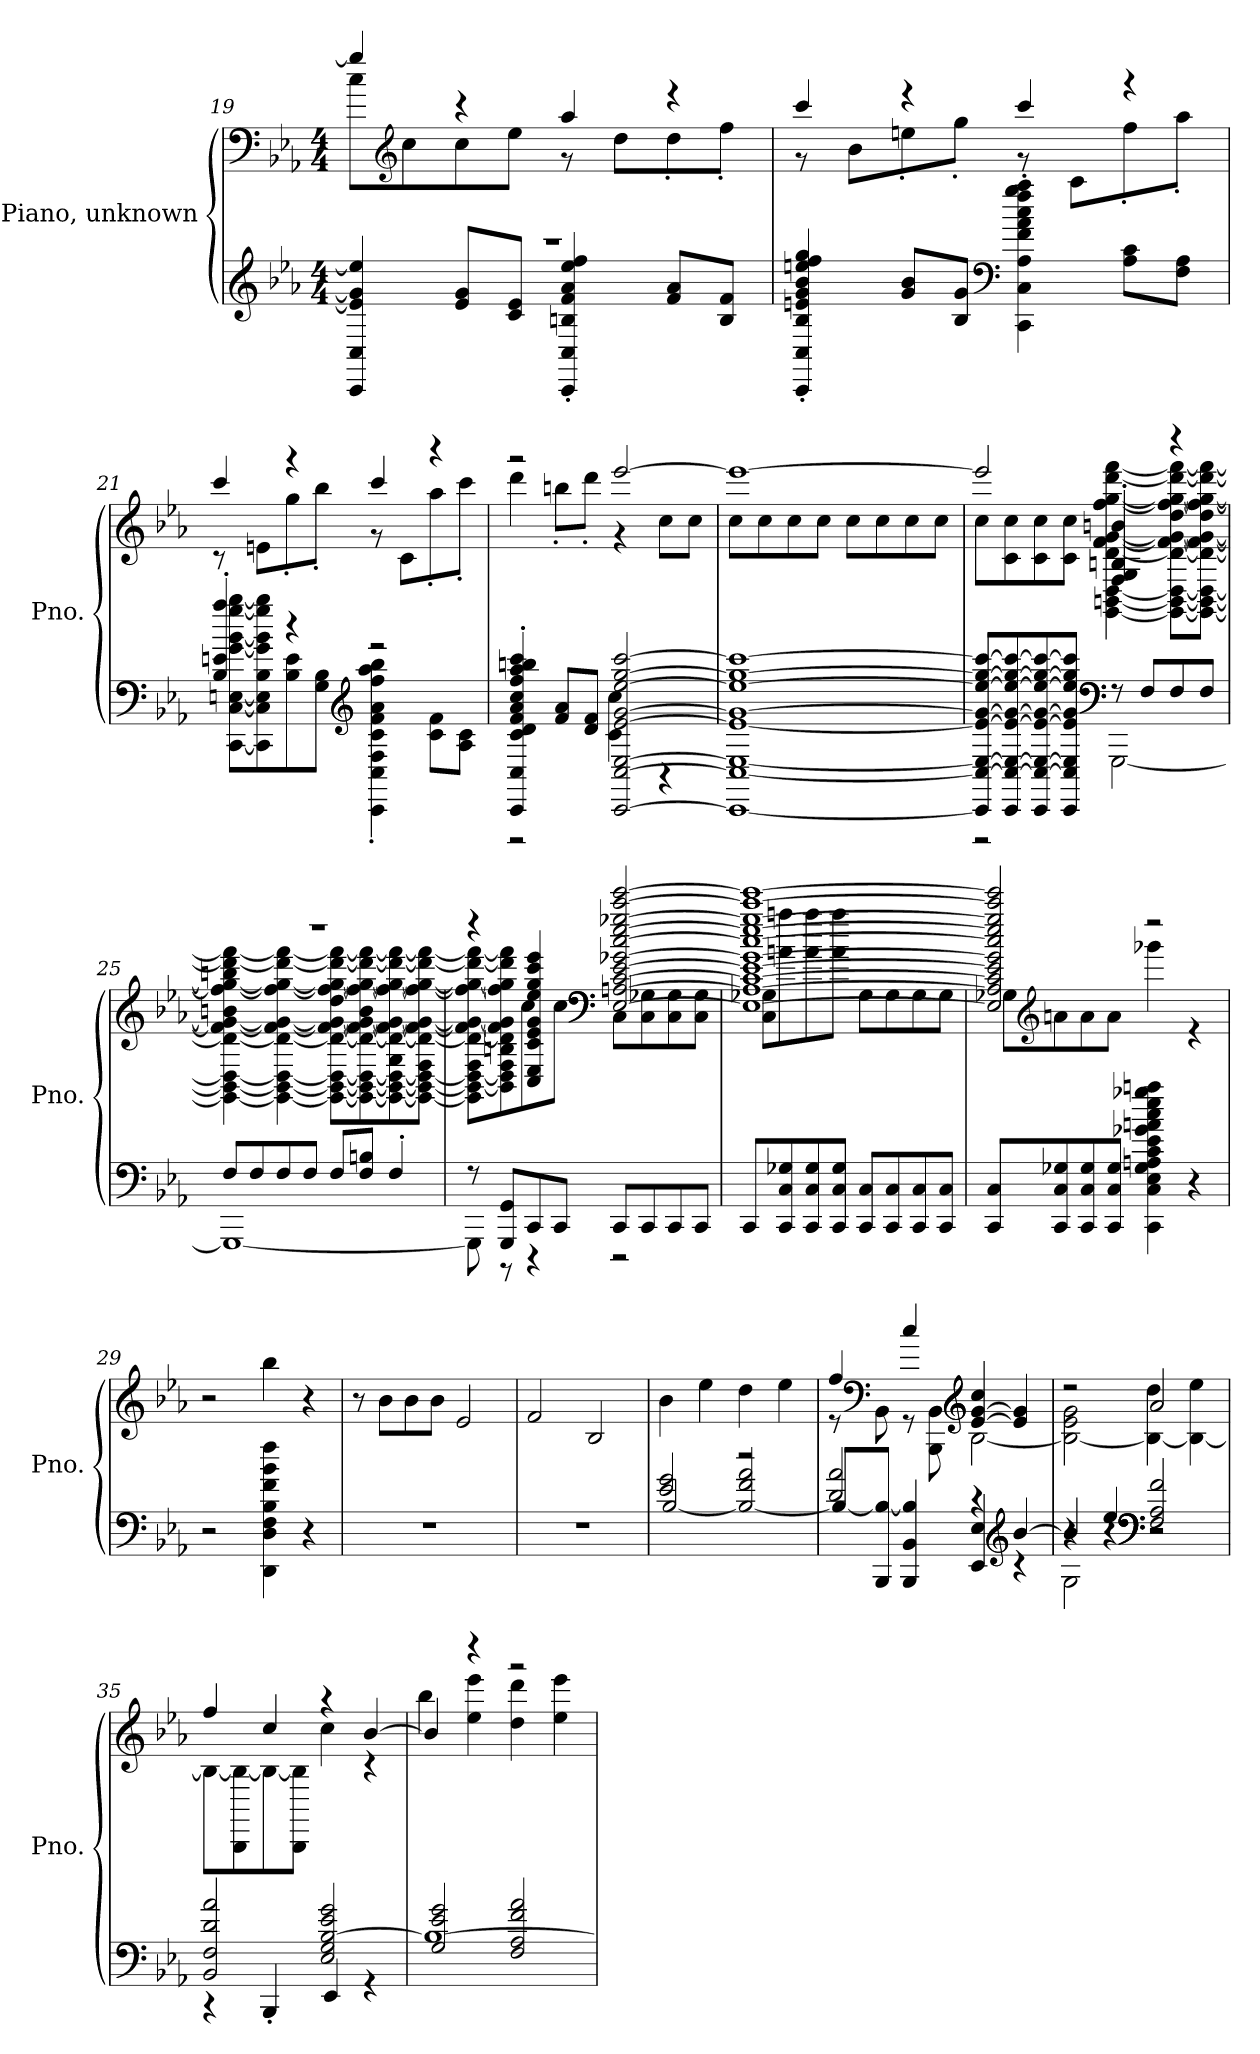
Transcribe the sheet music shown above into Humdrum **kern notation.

**kern	**kern
*part1	*part1
*staff2	*staff1
*I"Piano, unknown	*
*I'Pno.	*
!!LO:LB:g=z
*clefG2	*clefF4
*k[b-e-a-]	*k[b-e-a-]
*M4/4	*M4/4
=19	=19
*^	*^
1r	4CC/ 4C/ 4e-/] 4g/] 4ee-/]	4gg/]	8cc\L
*	*	*clefG2	*
.	.	.	8cc\
.	8e-/ 8g/L	4r	8cc\
.	8c/ 8e-/J	.	8ee-\J
.	4CC/' 4C/' 4Bn/' 4f/' 4a-/' 4ee-/' 4ff/'	4aa-/	8r
.	.	.	8dd\L
.	8f/ 8a-/L	4r	8dd'\
.	8B/ 8f/J	.	8ff'\J
*v	*v	*	*
=20	=20	=20
4CC/' 4C/' 4B-/' 4en/' 4g/' 4b-/' 4een/' 4ff/' 4gg/'	4ccc/	8r
.	.	8b-\L
8g/ 8b-/L	4r	8een'\
8B-/ 8g/J	.	8gg'\J
*clefF4	*	*
4CC\' 4C\' 4A-\' 4f\' 4a-\' 4cc\' 4ff\' 4gg\' 4aa-\'	4ccc/	8r
.	.	8c\L
8A-\ 8c\L	4r	8ff'\
8F\ 8A-\J	.	8aa-'\J
=21	=21	=21
*^	*	*
4B-/' 4en/' 4aa-/'	[8CC\ [8C\ [8En\ [8g\ [8b-\ [8gg\ [8bb-\L	4ccc/	8r
.	8CC\] 8C\] 8E\] 8B-\ 8g\] 8b-\] 8gg\] 8bb-\]	.	8en\L
4r	8B-\ 8e\	4r	8gg'\
.	8G\ 8B-\J	.	8bb-'\J
*clefG2	*	*	*
2r	4CC\' 4C\' 4F\' 4c\' 4f\' 4a-\' 4ff\' 4aa-\' 4bb-\'	4ccc/	8r
.	.	.	8c\L
.	8c\ 8f\L	4r	8aa-'\
.	8A-\ 8c\J	.	8ccc'\J
!!LO:LB:g=z	!!
=22	=22	=22	=22
4CC/' 4C/' 4c/' 4d/' 4f/' 4a-/' 4cc/' 4ff/' 4aa-/' 4bbn/' 4ccc/'	2r	2r	4ddd\
8f/ 8a-/L	.	.	8bbn'\L
8d/ 8f/J	.	.	8ddd'\J
[2CC/ [2C/ [2E-/ [2e-/ [2g/ [2ee-/ [2gg/ [2ccc/	4c\ 4cc\	[2eee-/	4r
.	4r	.	8cc\L
.	.	.	8cc\J
*v	*v	*	*
=23	=23	=23
1CC_ 1C_ 1E-_ 1e-_ 1g_ 1ee-_ 1gg_ 1ccc_	1eee-_	8cc\L
.	.	8cc\
.	.	8cc\
.	.	8cc\J
.	.	8cc\L
.	.	8cc\
.	.	8cc\
.	.	8cc\J
=24	=24	=24
*^	*	*
8CC/] 8C/_ 8E-/_ 8e-/_ 8g/_ 8ee-/_ 8gg/_ 8ccc/_L	2r	2eee-/]	8cc\L
8CC/ 8C/_ 8E-/_ 8e-/_ 8g/_ 8ee-/_ 8gg/_ 8ccc/_	.	.	8c\ 8cc\
8CC/ 8C/_ 8E-/_ 8e-/_ 8g/_ 8ee-/_ 8gg/_ 8ccc/_	.	.	8c\ 8cc\
8CC/ 8C/] 8E-/] 8e-/] 8g/] 8ee-/] 8gg/] 8ccc/]J	.	.	8c\ 8cc\J
*clefF4	*	*	*
8r	[2GGG\	4F/' 4G/' 4Bn/' 4bn/'	[4GG\ [4BBn\ [4D\ [4d\ [4f\ [4g\ [4ff\ [4gg\ [4ddd\ [4fff\
8F/L	.	.	.
8F/	.	4r	8GG\_ 8BB\_ 8D\_ 8d\_ 8f\_ 8g\_ 8dd\ 8ff\_ 8gg\_ 8ddd\_ 8fff\_L
8F/J	.	.	8GG\_ 8BB\_ 8D\_ 8d\_ 8f\_ 8g\_ 8dd\ 8ff\_ 8gg\_ 8ddd\_ 8fff\_J
!!LO:PB:g=z	!!
=25	=25	=25	=25
8F/L	1GGG_	1r	4GG\_ 4BB\_ 4D\_ 4d\_ 4f\_ 4g\_ 4bn\ 4ff\_ 4gg\_ 4bbn\ 4ddd\_ 4fff\_
8F/	.	.	.
8F/	.	.	4GG\_ 4BB\_ 4D\_ 4d\_ 4f\_ 4g\_ 4ff\_ 4gg\_ 4ddd\_ 4fff\_
8F/J	.	.	.
8F/L	.	.	8GG\_ 8BB\_ 8D\_ 8d\_ 8f\_ 8g\_ 8dd\ 8ff\_ 8gg\_ 8ddd\_ 8fff\_L
8F/ 8Bn/J	.	.	8GG\_ 8BB\_ 8D\_ 8d\_ 8f\_ 8g\_ 8b\ 8ff\_ 8gg\_ 8ddd\_ 8fff\_
4F'/	.	.	8GG\_ 8BB\_ 8D\_ 8G\ 8d\_ 8f\_ 8g\_ 8ff\_ 8gg\_ 8ddd\_ 8fff\_
.	.	.	8GG\_ 8BB\_ 8D\_ 8F\ 8d\_ 8f\_ 8g\_ 8ff\_ 8gg\_ 8ddd\_ 8fff\_J
=26	=26	=26	=26
8r	8GGG\]	4r	8GG\] 8BB\_ 8D\_ 8F\ 8d\_ 8f\_ 8g\_ 8ff\_ 8gg\_ 8ddd\_ 8fff\_L
8GGG/ 8GG/L	8r	.	8BB\] 8D\] 8F\ 8Bn\ 8d\] 8f\] 8g\] 8ff\] 8gg\] 8ddd\] 8fff\]
8CC/	4r	4C/ 4E-/ 4c/ 4e-/ 4g/ 4ee-/ 4gg/ 4ccc/ 4eee-/	8cc\
8CC/J	.	.	8cc\J
*	*	*clefF4	*
8CC/L	2r	[2E-/ [2An/ [2c/ [2e-/ [2g-X/ [2cc/ [2ee-/ [2gg-X/ [2ccc/ [2eee-/	8C\L
8CC/	.	.	8C\ 8G-X\
8CC/	.	.	8C\ 8G-\
8CC/J	.	.	8C\ 8G-\J
*v	*v	*	*
=27	=27	=27
8CC/L	1E-_ 1A_ 1c_ 1e-_ 1g-_ 1cc_ 1ee-_ 1gg-_ 1ccc_ 1eee-_	8C\ 8G-X\L
8CC/ 8C/ 8G-X/	.	8an\ 8aan\
8CC/ 8C/ 8G-/	.	8a\ 8aa\
8CC/ 8C/ 8G-/J	.	8a\ 8aa\J
8CC/ 8C/L	.	8G-\L
8CC/ 8C/	.	8G-\
8CC/ 8C/	.	8G-\
8CC/ 8C/J	.	8G-\J
!!LO:LB:g=z	!!
=28	=28	=28
8CC/ 8C/L	2E-/] 2A/] 2c/] 2e-/] 2g-/] 2cc/] 2ee-/] 2gg-/] 2ccc/] 2eee-/]	8G-X\L
*	*clefG2	*
8CC/ 8C/ 8G-X/	.	8an\
8CC/ 8C/ 8G-/	.	8a\
8CC/ 8C/ 8G-/J	.	8a\J
4CC\ 4C\ 4E-\ 4G-\ 4An\ 4c\ 4e-\ 4g-X\ 4an\ 4cc\ 4ee-\ 4gg-X\ 4aan\	2r	4ggg-X\
4r	.	4r
*	*v	*v
=29	=29
2r	2r
4DD\ 4D\ 4F\ 4B-\ 4f\ 4b-\ 4ff\	4bb-\
4r	4r
=30	=30
1r	8r
.	8b-\L
.	8b-\
.	8b-\J
.	2e-/
=31	=31
1r	2f/
.	2B-/
=32	=32
*^	*
2e-/ 2g/	[2B-/	4b-\
.	.	4ee-\
2r	2B-/_ 2f/ 2a-/	4dd\
.	.	4ee-\
=33	=33	=33
*	*	*^
2d/ 2a-/	8B-/L_	4ff/	8r
*	*	*clefF4	*
.	8BBB-/ 8B-/_J	.	8BB-\
.	4BBB-/ 4BB-/ 4B-/]	4cc/	8r
.	.	.	8BBB-\ 8BB-\
*	*	*clefG2	*
4r	4EE-/ 4E-/	[4e-/ [4g/ 4cc/	[2B-\
*clefG2	*	*	*
[4b-/	4r	4e-/] 4g/]	.
!!LO:LB:g=z	!!
=34	=34	=34	=34
*	*^	*	*
4b-/]	2G\	4r	2r	2B-\_ 2e-\ 2g\
4r	.	4ee-/	.	.
*clefF4	*	*	*	*
2r	2r	2F/ 2A-/ 2f/	2a-/	4B-\_ 4dd\
.	.	.	.	4B-\_ 4ee-\
*	*v	*v	*	*
=35	=35	=35	=35
2BB-/ 2F/ 2d/ 2a-/	4r	4ff/	8B-\L_
.	.	.	8BBB-\ 8B-\_
.	4BBB-'/	4cc/	8B-\_
.	.	.	8BBB-\ 8B-\]J
2E-/ 2G/ [2B-/ 2e-/ 2g/	4EE-/	4r	4cc\
.	4r	[4b-/	4r
=36	=36	=36	=36
1B-_	2G/ 2e-/ 2g/	4b-/]	4bb-\
.	.	4r	4ee-\ 4eee-\
.	2F/ 2A-/ 2f/ 2a-/	2r	4dd\ 4ddd\
.	.	.	4ee-\ 4eee-\
*v	*v	*	*
*	*v	*v
=	=
*-	*-
